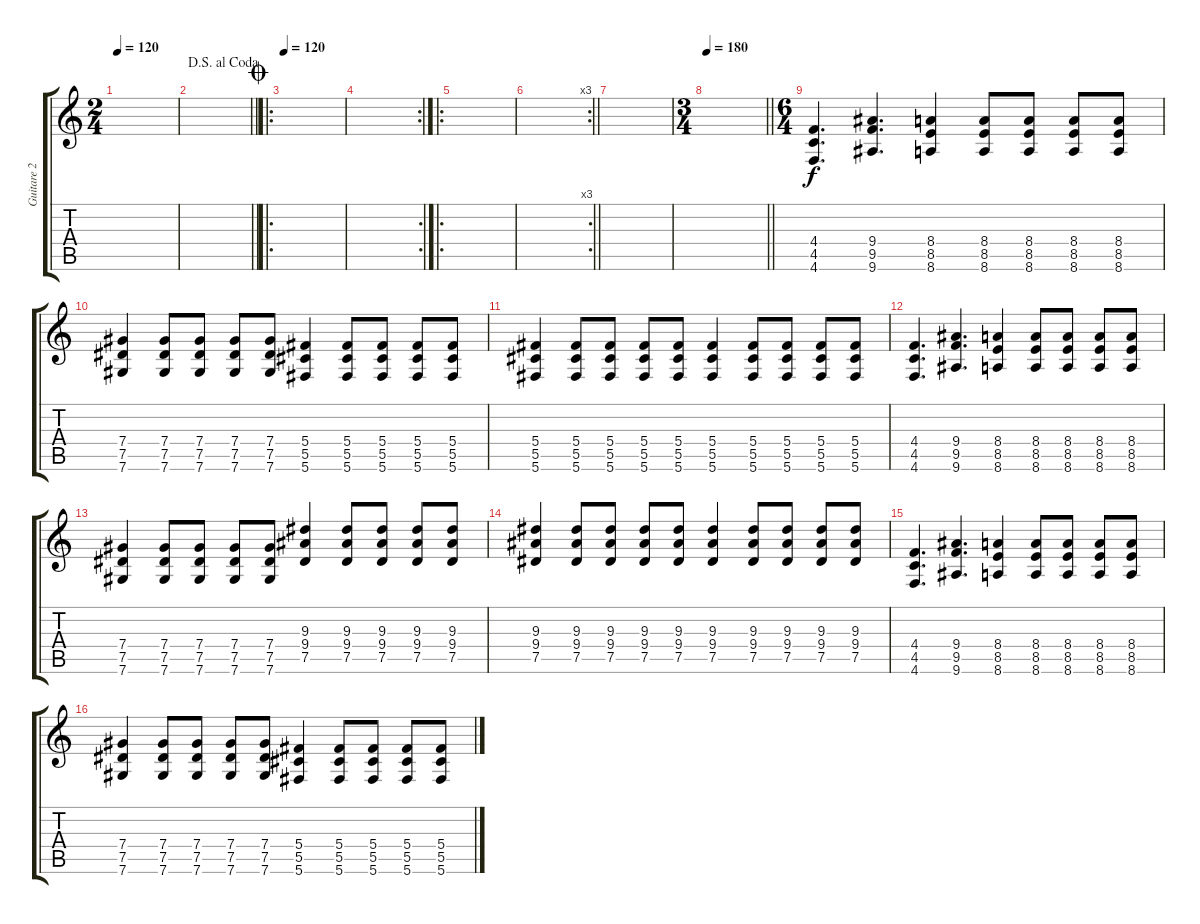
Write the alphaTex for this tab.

\track ("Guitare 2" "Guitare 2") {instrument overdrivenguitar}
\staff {score tabs}
\tuning (Eb4 Bb3 Gb3 Db3 Ab2 Db2) {hide}
\ts (2 4)
\tempo 120
\clef g2
\ks c
|
\jump dalsegnoalcoda
\barLineRight lightlight
|
\ro
\jump coda
\tempo 120
|
\rc 2
|
\ro
|
\rc 3
\barLineRight lightlight
|
|
\ts (3 4)
\tempo 180
\barLineRight lightlight
|
\ts (6 4)
(4.4 4.5 4.6).4{d} (9.4 9.5 9.6).4{d} (8.4 8.5 8.6).4 (8.4 8.5 8.6).8 (8.4 8.5 8.6).8 (8.4 8.5 8.6).8 (8.4 8.5 8.6).8 |
(7.4 7.5 7.6).4 (7.4 7.5 7.6).8 (7.4 7.5 7.6).8 (7.4 7.5 7.6).8 (7.4 7.5 7.6).8 (5.4 5.5 5.6).4 (5.4 5.5 5.6).8 (5.4 5.5 5.6).8 (5.4 5.5 5.6).8 (5.4 5.5 5.6).8 |
(5.4 5.5 5.6).4 (5.4 5.5 5.6).8 (5.4 5.5 5.6).8 (5.4 5.5 5.6).8 (5.4 5.5 5.6).8 (5.4 5.5 5.6).4 (5.4 5.5 5.6).8 (5.4 5.5 5.6).8 (5.4 5.5 5.6).8 (5.4 5.5 5.6).8 |
(4.4 4.5 4.6).4{d} (9.4 9.5 9.6).4{d} (8.4 8.5 8.6).4 (8.4 8.5 8.6).8 (8.4 8.5 8.6).8 (8.4 8.5 8.6).8 (8.4 8.5 8.6).8 |
(7.4 7.5 7.6).4 (7.4 7.5 7.6).8 (7.4 7.5 7.6).8 (7.4 7.5 7.6).8 (7.4 7.5 7.6).8 (9.3 9.4 7.5).4 (9.3 9.4 7.5).8 (9.3 9.4 7.5).8 (9.3 9.4 7.5).8 (9.3 9.4 7.5).8 |
(9.3 9.4 7.5).4 (9.3 9.4 7.5).8 (9.3 9.4 7.5).8 (9.3 9.4 7.5).8 (9.3 9.4 7.5).8 (9.3 9.4 7.5).4 (9.3 9.4 7.5).8 (9.3 9.4 7.5).8 (9.3 9.4 7.5).8 (9.3 9.4 7.5).8 |
(4.4 4.5 4.6).4{d} (9.4 9.5 9.6).4{d} (8.4 8.5 8.6).4 (8.4 8.5 8.6).8 (8.4 8.5 8.6).8 (8.4 8.5 8.6).8 (8.4 8.5 8.6).8 |
(7.4 7.5 7.6).4 (7.4 7.5 7.6).8 (7.4 7.5 7.6).8 (7.4 7.5 7.6).8 (7.4 7.5 7.6).8 (5.4 5.5 5.6).4 (5.4 5.5 5.6).8 (5.4 5.5 5.6).8 (5.4 5.5 5.6).8 (5.4 5.5 5.6).8
